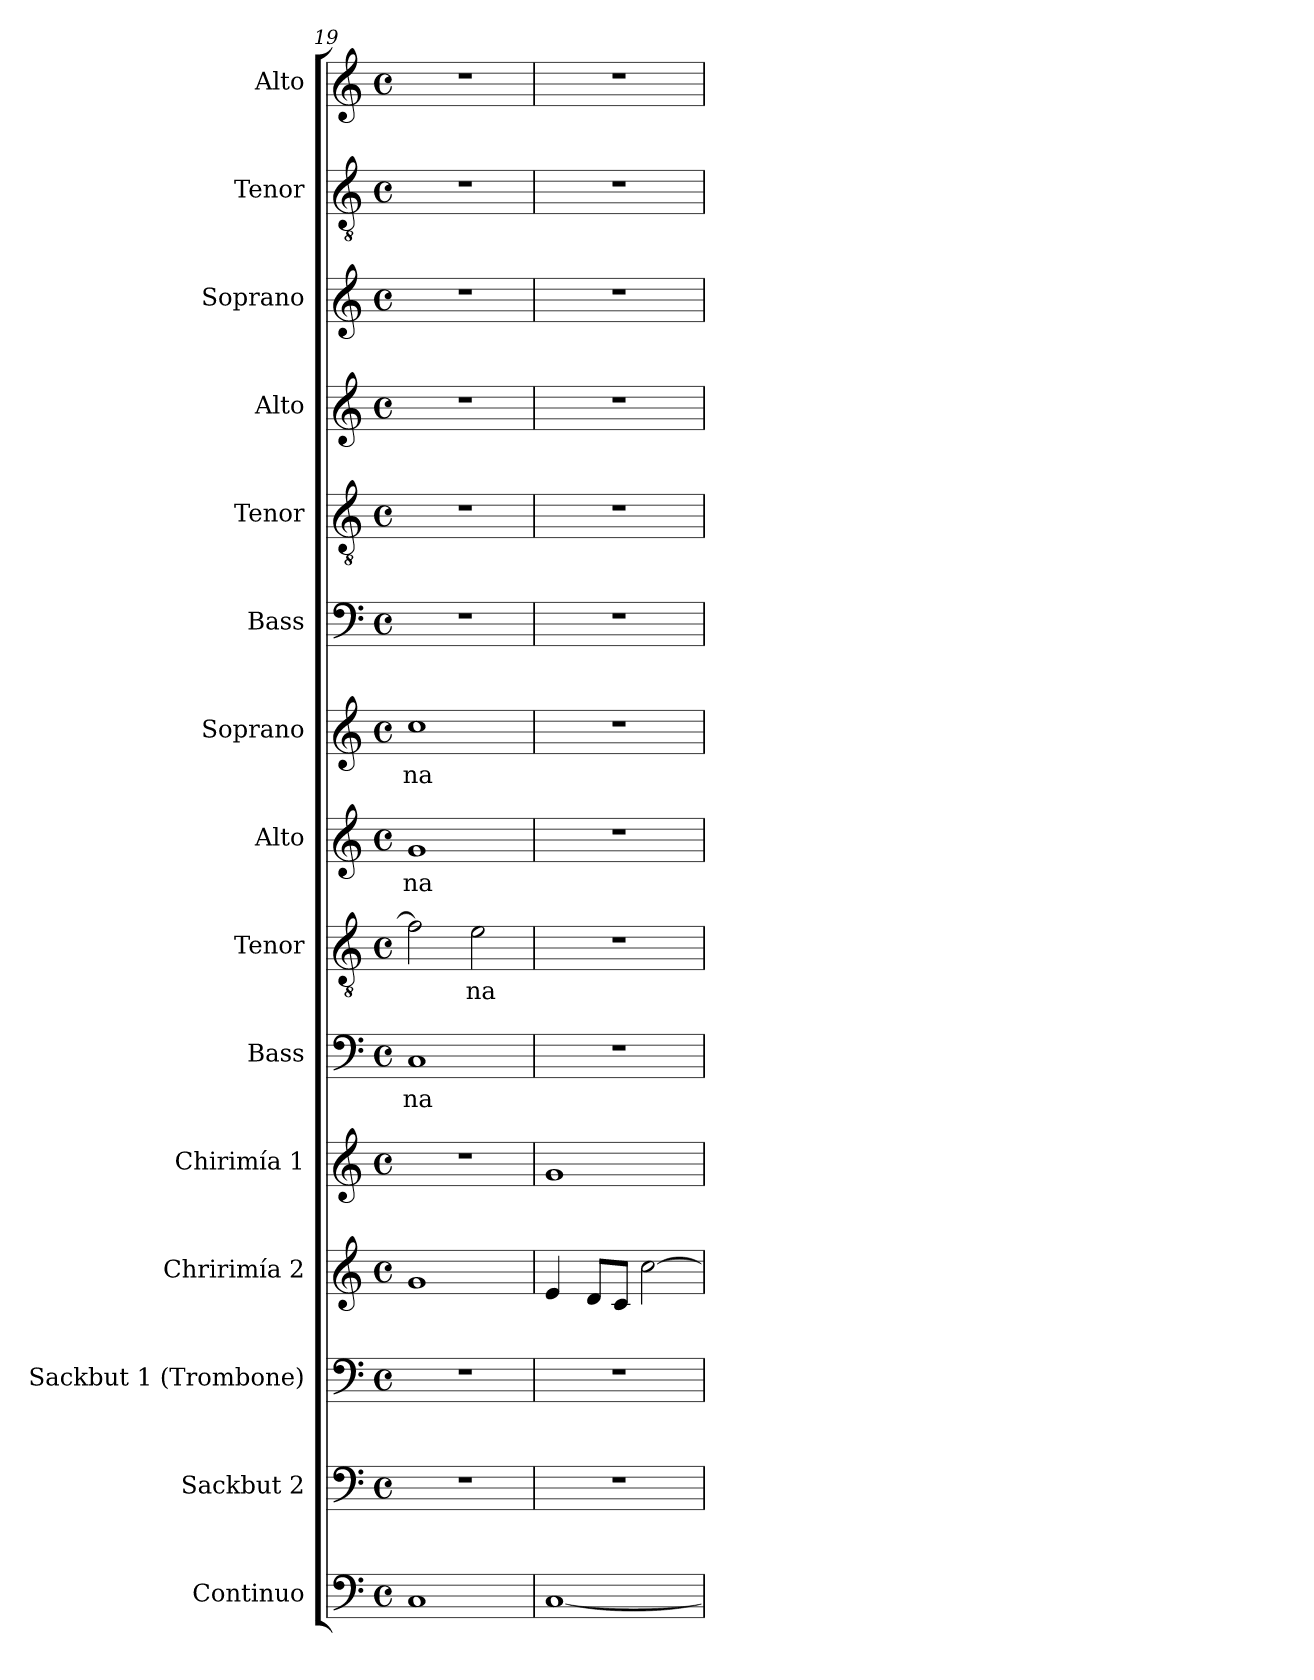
**kern	**kern	**kern	**kern	**kern	**kern	**text	**kern	**text	**kern	**text	**kern	**text	**kern	**kern	**kern	**kern	**kern	**kern
*part15	*part14	*part13	*part12	*part11	*part10	*part10	*part9	*part9	*part8	*part8	*part7	*part7	*part6	*part5	*part4	*part3	*part2	*part1
*staff15	*staff14	*staff13	*staff12	*staff11	*staff10	*staff10	*staff9	*staff9	*staff8	*staff8	*staff7	*staff7	*staff6	*staff5	*staff4	*staff3	*staff2	*staff1
*I"Continuo	*I"Sackbut 2	*I"Sackbut 1 (Trombone)	*I"Chririmía 2	*I"Chirimía 1	*I"Bass	*	*I"Tenor	*	*I"Alto	*	*I"Soprano	*	*I"Bass	*I"Tenor	*I"Alto	*I"Soprano	*I"Tenor	*I"Alto
*I'Cont.	*I'Scbt.	*I'Scbt.	*I'Chi.	*I'Chi.	*I'B.	*	*I'T.	*	*I'A.	*	*I'S.	*	*I'B.	*I'T.	*I'A.	*I'S.	*I'T.	*I'A.
*clefF4	*clefF4	*clefF4	*clefG2	*clefG2	*clefF4	*	*clefGv2	*	*clefG2	*	*clefG2	*	*clefF4	*clefGv2	*clefG2	*clefG2	*clefGv2	*clefG2
*	*	*	*	*	*	*	*ITrd7c12	*	*	*	*	*	*	*ITrd7c12	*	*	*ITrd7c12	*
*k[]	*k[]	*k[]	*k[]	*k[]	*k[]	*	*k[]	*	*k[]	*	*k[]	*	*k[]	*k[]	*k[]	*k[]	*k[]	*k[]
*C:	*C:	*C:	*C:	*C:	*C:	*	*C:	*	*C:	*	*C:	*	*C:	*C:	*C:	*C:	*C:	*C:
*M4/4	*M4/4	*M4/4	*M4/4	*M4/4	*M4/4	*	*M4/4	*	*M4/4	*	*M4/4	*	*M4/4	*M4/4	*M4/4	*M4/4	*M4/4	*M4/4
*met(c)	*met(c)	*met(c)	*met(c)	*met(c)	*met(c)	*	*met(c)	*	*met(c)	*	*met(c)	*	*met(c)	*met(c)	*met(c)	*met(c)	*met(c)	*met(c)
=19	=19	=19	=19	=19	=19	=19	=19	=19	=19	=19	=19	=19	=19	=19	=19	=19	=19	=19
!	!	!	!	!	!	!LO:LY:b:color=#000000	!	!	!	!	!	!	!	!	!	!	!	!
!	!	!	!	!	!	!	!	!	!	!LO:LY:b:color=#000000	!	!	!	!	!	!	!	!
!	!	!	!	!	!	!	!	!	!	!	!	!LO:LY:b:color=#000000	!	!	!	!	!	!
1Ci	1r	1r	1gi	1r	1Ci	-na	2Fi\]	.	1gi	-na	1cci	-na	1r	1r	1r	1r	1r	1r
!	!	!	!	!	!	!	!	!LO:LY:b:color=#000000	!	!	!	!	!	!	!	!	!	!
.	.	.	.	.	.	.	2Ei\	-na	.	.	.	.	.	.	.	.	.	.
=20	=20	=20	=20	=20	=20	=20	=20	=20	=20	=20	=20	=20	=20	=20	=20	=20	=20	=20
[<1Ci	1r	1r	4ei/	1gi	1r	.	1r	.	1r	.	1r	.	1r	1r	1r	1r	1r	1r
.	.	.	8di/L	.	.	.	.	.	.	.	.	.	.	.	.	.	.	.
.	.	.	8ci/J	.	.	.	.	.	.	.	.	.	.	.	.	.	.	.
.	.	.	[>2cci\	.	.	.	.	.	.	.	.	.	.	.	.	.	.	.
=	=	=	=	=	=	=	=	=	=	=	=	=	=	=	=	=	=	=
*-	*-	*-	*-	*-	*-	*-	*-	*-	*-	*-	*-	*-	*-	*-	*-	*-	*-	*-
